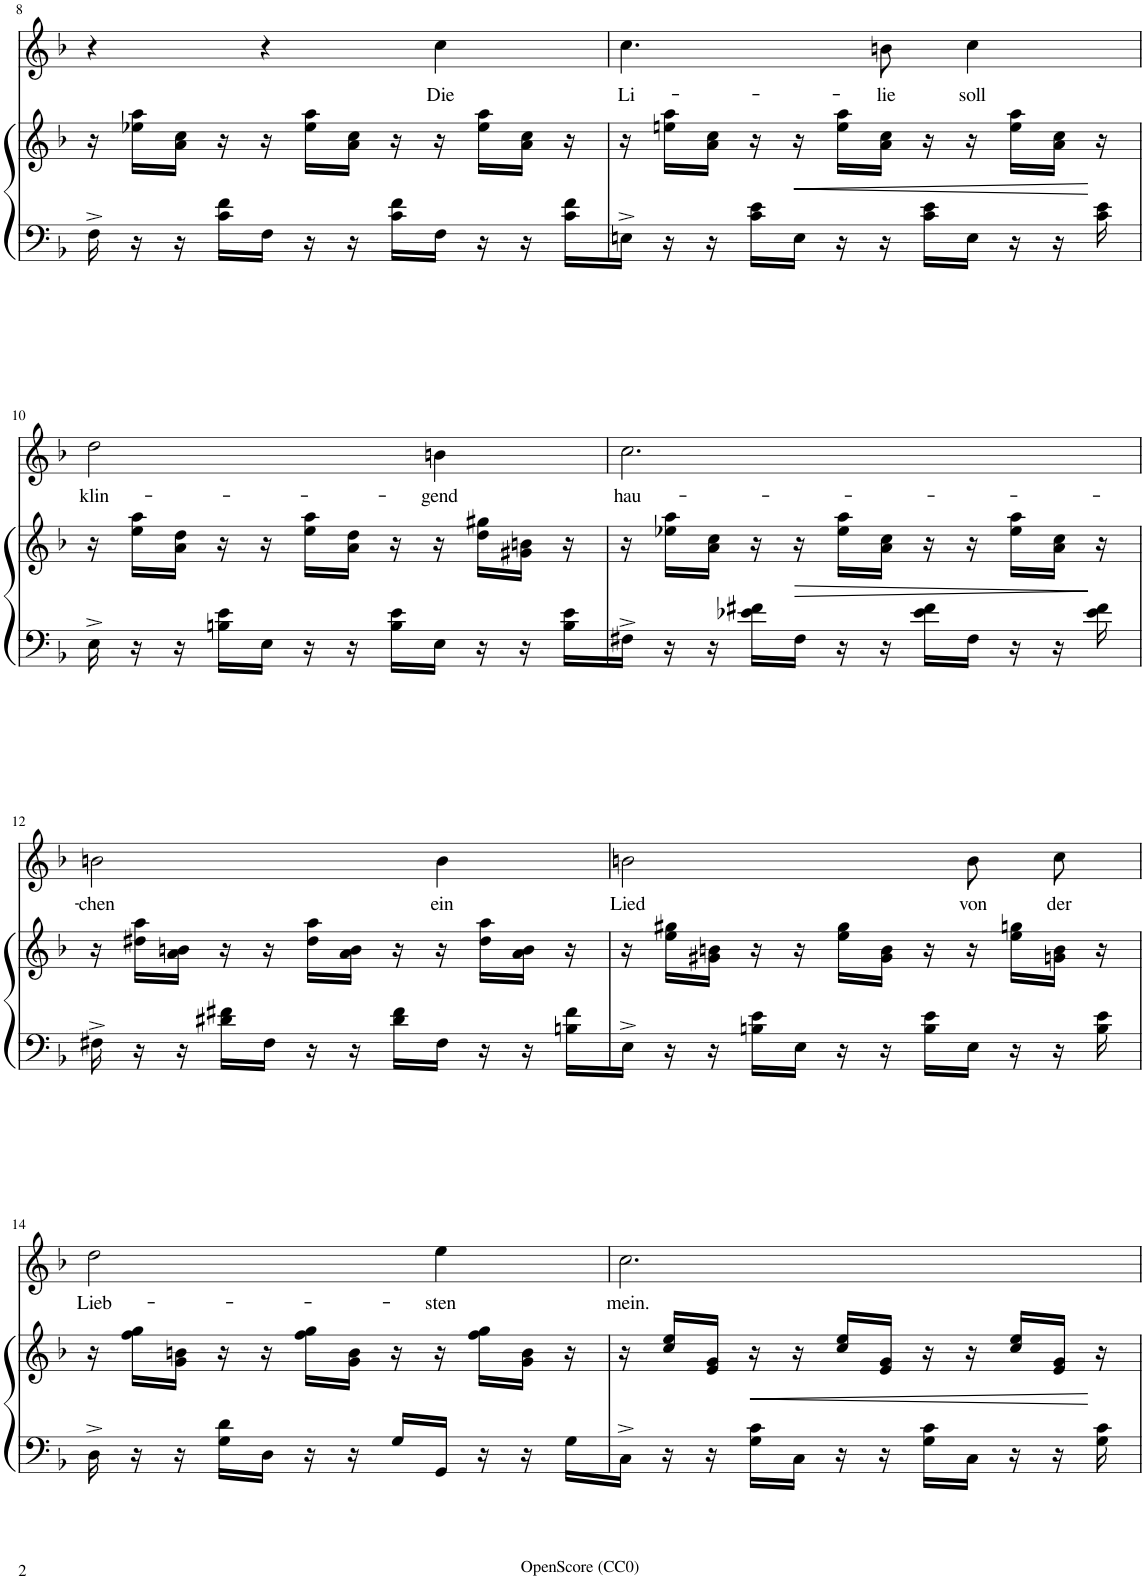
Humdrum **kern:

**kern	**kern	**dynam	**kern	**text
*part2	*part2	*part2	*part1	*part1
*staff3	*staff2	*staff2/3	*staff1	*staff1
*I"Pianoforte	*	*	*I"Singstimme Voice	*
*I'Pno	*	*	*	*
!!LO:PB:g=z
*clefF4	*clefG2	*	*clefG2	*
*k[b-]	*k[b-]	*	*k[b-]	*
*M3/4	*M3/4	*	*M3/4	*
=8	=8	=8	=8	=8
16F^\	16r	.	4r	.
16r	16ee-X\ 16aa\LL	.	.	.
16r	16a\ 16cc\JJ	.	.	.
16c\ 16f\LL	16r	.	.	.
16F\JJ	16r	.	4r	.
16r	16ee-\ 16aa\LL	.	.	.
16r	16a\ 16cc\JJ	.	.	.
16c\ 16f\LL	16r	.	.	.
!	!	!	!	!LO:LY:b
16F\JJ	16r	.	4cc\	Die
16r	16ee-\ 16aa\LL	.	.	.
16r	16a\ 16cc\JJ	.	.	.
16c\ 16f\LL	16r	.	.	.
=9	=9	=9	=9	=9
!	!	!	!	!LO:LY:b
16En^\JJ	16r	.	4.cc\	Li-
16r	16een\ 16aa\LL	.	.	.
16r	16a\ 16cc\JJ	.	.	.
16c\ 16e\LL	16r	.	.	.
!	!	!LO:HP:b	!	!
16E\JJ	16r	<	.	.
16r	16ee\ 16aa\LL	.	.	.
!	!	!	!	!LO:LY:b
16r	16a\ 16cc\JJ	.	8bn\	-lie
16c\ 16e\LL	16r	.	.	.
!	!	!	!	!LO:LY:b
16E\JJ	16r	.	4cc\	soll
16r	16ee\ 16aa\LL	.	.	.
16r	16a\ 16cc\JJ	.	.	.
16c\ 16e\	16r	[	.	.
!!LO:LB:g=z
=10	=10	=10	=10	=10
!	!	!	!	!LO:LY:b
16E^\	16r	.	2dd\	klin-
16r	16ee\ 16aa\LL	.	.	.
16r	16a\ 16dd\JJ	.	.	.
16Bn\ 16e\LL	16r	.	.	.
16E\JJ	16r	.	.	.
16r	16ee\ 16aa\LL	.	.	.
16r	16a\ 16dd\JJ	.	.	.
16B\ 16e\LL	16r	.	.	.
!	!	!	!	!LO:LY:b
16E\JJ	16r	.	4bn\	-gend
16r	16dd\ 16gg#X\LL	.	.	.
16r	16g#X\ 16bn\JJ	.	.	.
16B\ 16e\LL	16r	.	.	.
=11	=11	=11	=11	=11
!	!	!	!	!LO:LY:b
16F#X^\JJ	16r	.	2.cc\	hau-
16r	16ee-X\ 16aa\LL	.	.	.
16r	16a\ 16cc\JJ	.	.	.
16e-X\ 16f#X\LL	16r	.	.	.
!	!	!LO:HP:b	!	!
16F#\JJ	16r	>	.	.
16r	16ee-\ 16aa\LL	.	.	.
16r	16a\ 16cc\JJ	.	.	.
16e-\ 16f#\LL	16r	.	.	.
16F#\JJ	16r	.	.	.
16r	16ee-\ 16aa\LL	.	.	.
16r	16a\ 16cc\JJ	.	.	.
16e-\ 16f#\	16r	]	.	.
!!LO:LB:g=z
=12	=12	=12	=12	=12
!	!	!	!	!LO:LY:b
16F#X^\	16r	.	2bn'~\	-chen
16r	16dd#X\ 16aa\LL	.	.	.
16r	16a\ 16bn\JJ	.	.	.
16d#X\ 16f#X\LL	16r	.	.	.
16F#\JJ	16r	.	.	.
16r	16dd#\ 16aa\LL	.	.	.
16r	16a\ 16b\JJ	.	.	.
16d#\ 16f#\LL	16r	.	.	.
!	!	!	!	!LO:LY:b
16F#\JJ	16r	.	4b\	ein
16r	16dd#\ 16aa\LL	.	.	.
16r	16a\ 16b\JJ	.	.	.
16Bn\ 16f#\LL	16r	.	.	.
=13	=13	=13	=13	=13
!	!	!	!	!LO:LY:b
16E^\JJ	16r	.	2bn\	Lied
16r	16ee\ 16gg#X\LL	.	.	.
16r	16g#X\ 16bn\JJ	.	.	.
16Bn\ 16e\LL	16r	.	.	.
16E\JJ	16r	.	.	.
16r	16ee\ 16gg#\LL	.	.	.
16r	16g#\ 16b\JJ	.	.	.
16B\ 16e\LL	16r	.	.	.
!	!	!	!	!LO:LY:b
16E\JJ	16r	.	8b\L	von
16r	16ee\ 16ggn\LL	.	.	.
!	!	!	!	!LO:LY:b
16r	16gn\ 16b\JJ	.	8cc\J	der
16B\ 16e\	16r	.	.	.
!!LO:LB:g=z
=14	=14	=14	=14	=14
!	!	!	!	!LO:LY:b
16D^\	16r	.	2dd\	Lieb-
16r	16ff\ 16gg\LL	.	.	.
16r	16g\ 16bn\JJ	.	.	.
16G\ 16d\LL	16r	.	.	.
16D\JJ	16r	.	.	.
16r	16ff\ 16gg\LL	.	.	.
16r	16g\ 16b\JJ	.	.	.
16G/LL	16r	.	.	.
!	!	!	!	!LO:LY:b
16GG/JJ	16r	.	4ee\	-sten
16r	16ff\ 16gg\LL	.	.	.
16r	16g\ 16b\JJ	.	.	.
16G\LL	16r	.	.	.
=15	=15	=15	=15	=15
!	!	!	!	!LO:LY:b
16C^\JJ	16r	.	2.cc\	mein.
16r	16cc/ 16ee/LL	.	.	.
16r	16e/ 16g/JJ	.	.	.
!	!	!LO:HP:b	!	!
16G\ 16c\LL	16r	<	.	.
16C\JJ	16r	.	.	.
16r	16cc/ 16ee/LL	.	.	.
16r	16e/ 16g/JJ	.	.	.
16G\ 16c\LL	16r	.	.	.
16C\JJ	16r	.	.	.
16r	16cc/ 16ee/LL	.	.	.
16r	16e/ 16g/JJ	.	.	.
16G\ 16c\	16r	[	.	.
=	=	=	=	=
*-	*-	*-	*-	*-
